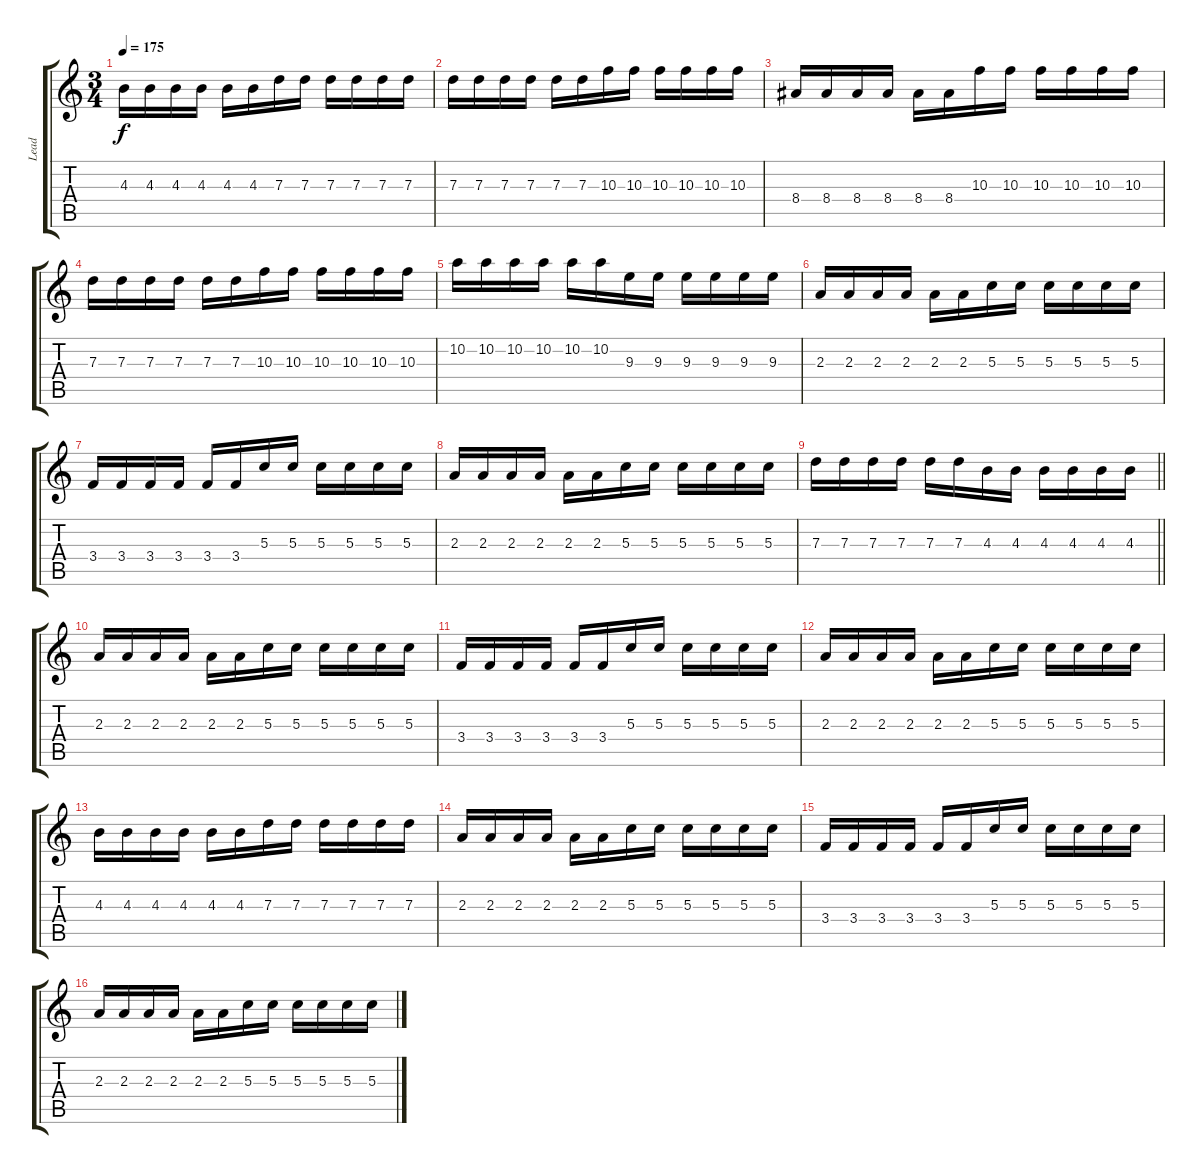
\track ("Lead" "Lead") {instrument distortionguitar}
\staff {score tabs}
\tuning (E4 B3 G3 D3 A2 E2) {hide}
\ts (3 4)
\tempo 175
\clef g2
\ks c
4.3.16{dy f} 4.3.16 4.3.16 4.3.16 4.3.16 4.3.16 7.3.16 7.3.16 7.3.16 7.3.16 7.3.16 7.3.16 |
7.3.16 7.3.16 7.3.16 7.3.16 7.3.16 7.3.16 10.3.16 10.3.16 10.3.16 10.3.16 10.3.16 10.3.16 |
8.4.16 8.4.16 8.4.16 8.4.16 8.4.16 8.4.16 10.3.16 10.3.16 10.3.16 10.3.16 10.3.16 10.3.16 |
7.3.16 7.3.16 7.3.16 7.3.16 7.3.16 7.3.16 10.3.16 10.3.16 10.3.16 10.3.16 10.3.16 10.3.16 |
10.2.16 10.2.16 10.2.16 10.2.16 10.2.16 10.2.16 9.3.16 9.3.16 9.3.16 9.3.16 9.3.16 9.3.16 |
2.3.16 2.3.16 2.3.16 2.3.16 2.3.16 2.3.16 5.3.16 5.3.16 5.3.16 5.3.16 5.3.16 5.3.16 |
3.4.16 3.4.16 3.4.16 3.4.16 3.4.16 3.4.16 5.3.16 5.3.16 5.3.16 5.3.16 5.3.16 5.3.16 |
2.3.16 2.3.16 2.3.16 2.3.16 2.3.16 2.3.16 5.3.16 5.3.16 5.3.16 5.3.16 5.3.16 5.3.16 |
\barLineRight lightlight
7.3.16 7.3.16 7.3.16 7.3.16 7.3.16 7.3.16 4.3.16 4.3.16 4.3.16 4.3.16 4.3.16 4.3.16 |
2.3.16 2.3.16 2.3.16 2.3.16 2.3.16 2.3.16 5.3.16 5.3.16 5.3.16 5.3.16 5.3.16 5.3.16 |
3.4.16 3.4.16 3.4.16 3.4.16 3.4.16 3.4.16 5.3.16 5.3.16 5.3.16 5.3.16 5.3.16 5.3.16 |
2.3.16 2.3.16 2.3.16 2.3.16 2.3.16 2.3.16 5.3.16 5.3.16 5.3.16 5.3.16 5.3.16 5.3.16 |
4.3.16 4.3.16 4.3.16 4.3.16 4.3.16 4.3.16 7.3.16 7.3.16 7.3.16 7.3.16 7.3.16 7.3.16 |
2.3.16 2.3.16 2.3.16 2.3.16 2.3.16 2.3.16 5.3.16 5.3.16 5.3.16 5.3.16 5.3.16 5.3.16 |
3.4.16 3.4.16 3.4.16 3.4.16 3.4.16 3.4.16 5.3.16 5.3.16 5.3.16 5.3.16 5.3.16 5.3.16 |
2.3.16 2.3.16 2.3.16 2.3.16 2.3.16 2.3.16 5.3.16 5.3.16 5.3.16 5.3.16 5.3.16 5.3.16
